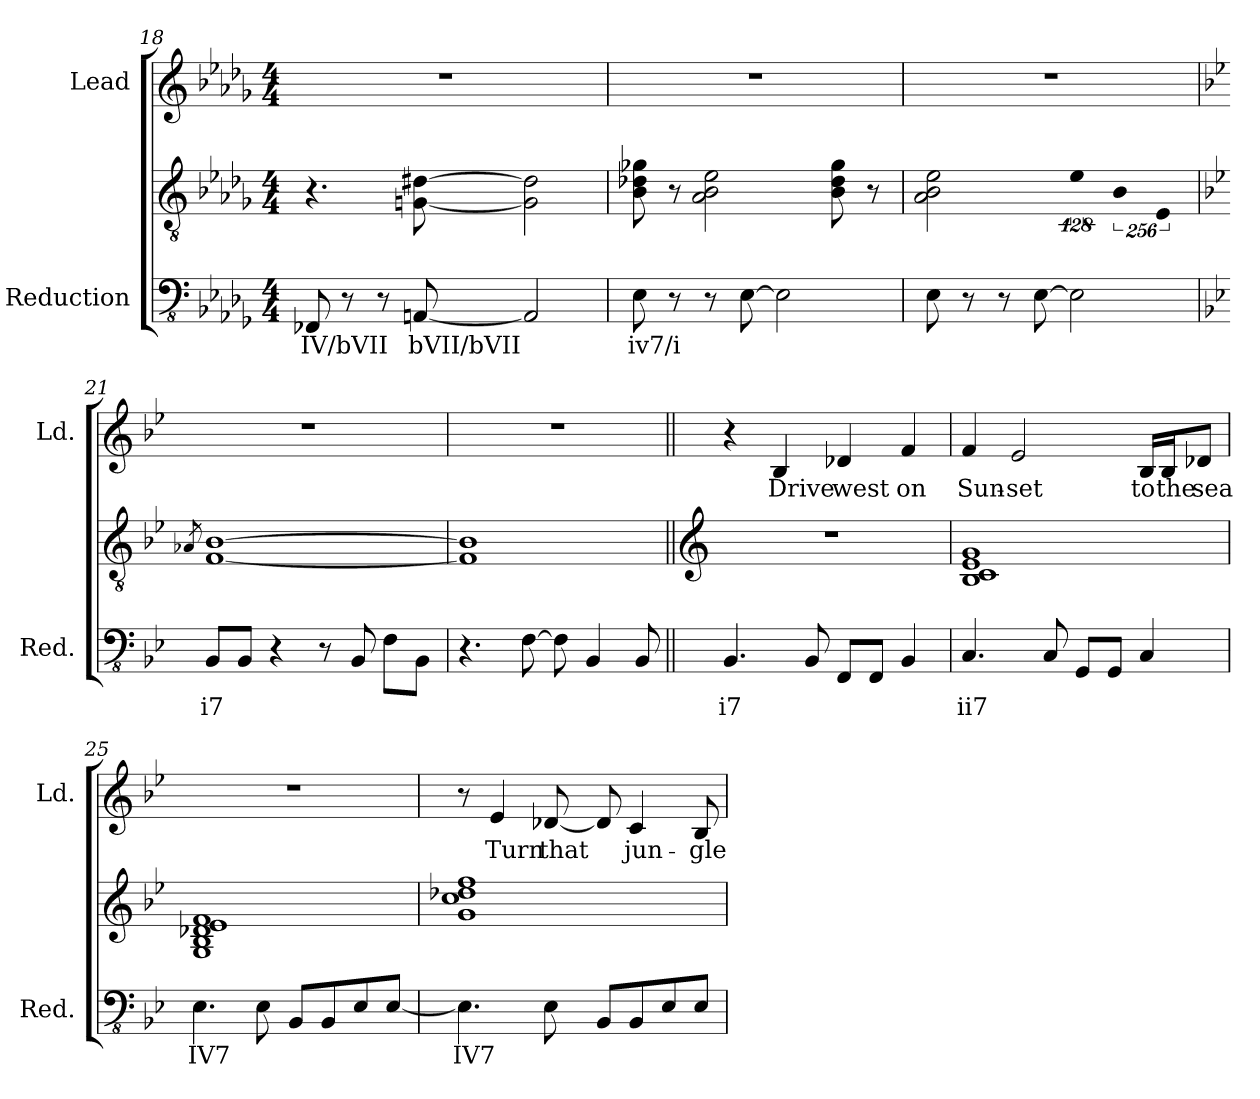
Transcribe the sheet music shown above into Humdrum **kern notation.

**kern	**text	**kern	**kern	**text
*part2	*part2	*part2	*part1	*part1
*staff3	*staff3	*staff2	*staff1	*staff1
*I"Reduction	*	*	*I"Lead	*
*I'Red.	*	*	*I'Ld.	*
*clefFv4	*	*clefGv2	*clefG2	*
*k[b-e-a-d-g-]	*	*k[b-e-a-d-g-]	*k[b-e-a-d-g-]	*
*D-:	*	*D-:	*D-:	*
*M4/4	*	*M4/4	*M4/4	*
=18	=18	=18	=18	=18
!	!LO:LY:b:color=#000000	!	!	!
8FFF-Xi/	IV/bVII	4.r	1r	.
8r	.	.	.	.
8r	.	.	.	.
!	!LO:LY:b:color=#000000	!	!	!
[<8AAAni/	bVII/bVII	[<8Gni\ [>8d#Xi	.	.
2AAAi/]	.	2Gi\] 2d#i]	.	.
=19	=19	=19	=19	=19
!	!LO:LY:b:color=#000000	!	!	!
8EE-i\	iv7/i	8B-i\ 8d-Xi 8g-Xi	1r	.
8r	.	8r	.	.
8r	.	2A-i\ 2B-i 2e-i	.	.
[>8EE-i\	.	.	.	.
2EE-i\]	.	.	.	.
.	.	8B-i\ 8d-i 8g-i	.	.
.	.	8r	.	.
!!LO:LB:g=z
=20	=20	=20	=20	=20
8EE-i\	.	2A-i\ 2B-i 2e-i	1r	.
8r	.	.	.	.
8r	.	.	.	.
[>8EE-i\	.	.	.	.
!	!	!LO:N:vis=4	!	!
2EE-i\]	.	512%85e-i\	.	.
!	!	!LO:N:vis=4	!	!
.	.	1024%171B-i\	.	.
!	!	!LO:N:vis=4	!	!
.	.	1024%171E-i/	.	.
=21	=21	=21	=21	=21
*k[b-e-]	*	*k[b-e-]	*k[b-e-]	*
*B-:	*	*B-:	*B-:	*
.	.	8qA-Xi/	.	.
!	!LO:LY:b:color=#000000	!	!	!
8BBB-i/L	i7	[<1Fi [>1B-i	1r	.
8BBB-i/J	.	.	.	.
4r	.	.	.	.
8r	.	.	.	.
8BBB-i/	.	.	.	.
8FFi\L	.	.	.	.
8BBB-i\J	.	.	.	.
=22	=22	=22	=22	=22
4.r	.	1Fi] 1B-i]	1r	.
[>8FFi\	.	.	.	.
8FFi\]	.	.	.	.
4BBB-i/	.	.	.	.
8BBB-i/	.	.	.	.
!!LO:PB:g=z
=23||	=23||	=23||	=23||	=23||
*	*	*clefG2	*	*
!	!LO:LY:b:color=#000000	!	!	!
4.BBB-i/	i7	1r	4r	.
!	!	!	!	!LO:LY:b:color=#000000
.	.	.	4B-i/	Drive
8BBB-i/	.	.	.	.
!	!	!	!	!LO:LY:b:color=#000000
8FFFi/L	.	.	4d-Xi/	west
8FFFi/J	.	.	.	.
!	!	!	!	!LO:LY:b:color=#000000
4BBB-i/	.	.	4fi/	on
=24	=24	=24	=24	=24
!	!LO:LY:b:color=#000000	!	!	!
!	!	!	!	!LO:LY:b:color=#000000
4.CCi/	ii7	1B-i 1ci 1e-i 1gi	4fi/	Sun-
!	!	!	!	!LO:LY:b:color=#000000
.	.	.	2e-i/	-set
8CCi/	.	.	.	.
8GGGi/L	.	.	.	.
8GGGi/J	.	.	.	.
!	!	!	!	!LO:LY:b:color=#000000
4CCi/	.	.	16B-i/LL	to
!	!	!	!	!LO:LY:b:color=#000000
.	.	.	16B-i/J	the
!	!	!	!	!LO:LY:b:color=#000000
.	.	.	8d-Xi/J	sea
=25	=25	=25	=25	=25
!	!LO:LY:b:color=#000000	!	!	!
4.EE-i\	IV7	1Gi 1B-i 1d-Xi 1e-i 1fi	1r	.
8EE-i\	.	.	.	.
8BBB-i/L	.	.	.	.
8BBB-i/	.	.	.	.
8EE-i/	.	.	.	.
[<8EE-i/J	.	.	.	.
=26	=26	=26	=26	=26
!	!LO:LY:b:color=#000000	!	!	!
4.EE-i\]	IV7	1gi 1cci 1dd-Xi 1ffi	8r	.
!	!	!	!	!LO:LY:b:color=#000000
.	.	.	4e-i/	Turn
!	!	!	!	!LO:LY:b:color=#000000
8EE-i\	.	.	[<8d-Xi/	that
8BBB-i/L	.	.	8d-i/]	.
!	!	!	!	!LO:LY:b:color=#000000
8BBB-i/	.	.	4ci/	jun-
8EE-i/	.	.	.	.
!	!	!	!	!LO:LY:b:color=#000000
8EE-i/J	.	.	8B-i/	-gle
=	=	=	=	=
*-	*-	*-	*-	*-
